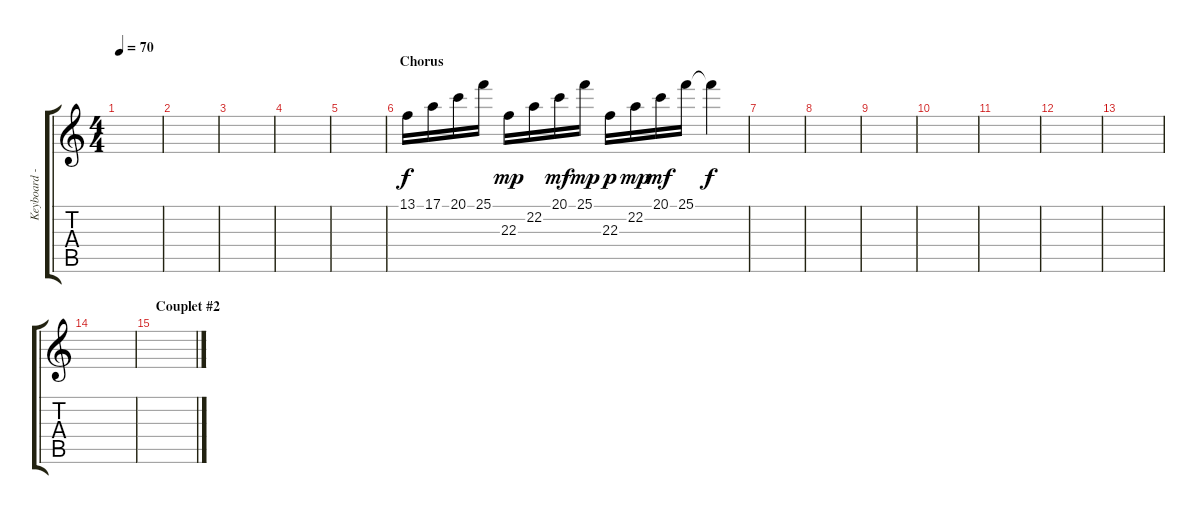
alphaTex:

\track ("Keyboard - Main" "Keyboard -") {instrument clavinet}
\staff {score tabs}
\tuning (E4 B3 G3 D3 A2 E2) {hide}
\ts (4 4)
\tempo 70
\clef g2
\ks c
|
|
|
|
|
\section ("" "Chorus")
13.1.16{dy f} 17.1.16 20.1.16 25.1.16 22.3.16{dy mp} 22.2.16 20.1.16{dy mf} 25.1.16{dy mp} 22.3.16{dy p} 22.2.16{dy mp} 20.1.16{dy mf} 25.1.16 25.1{t}.4{dy f} |
|
|
|
|
|
|
|
|
\section ("" "Couplet #2")
